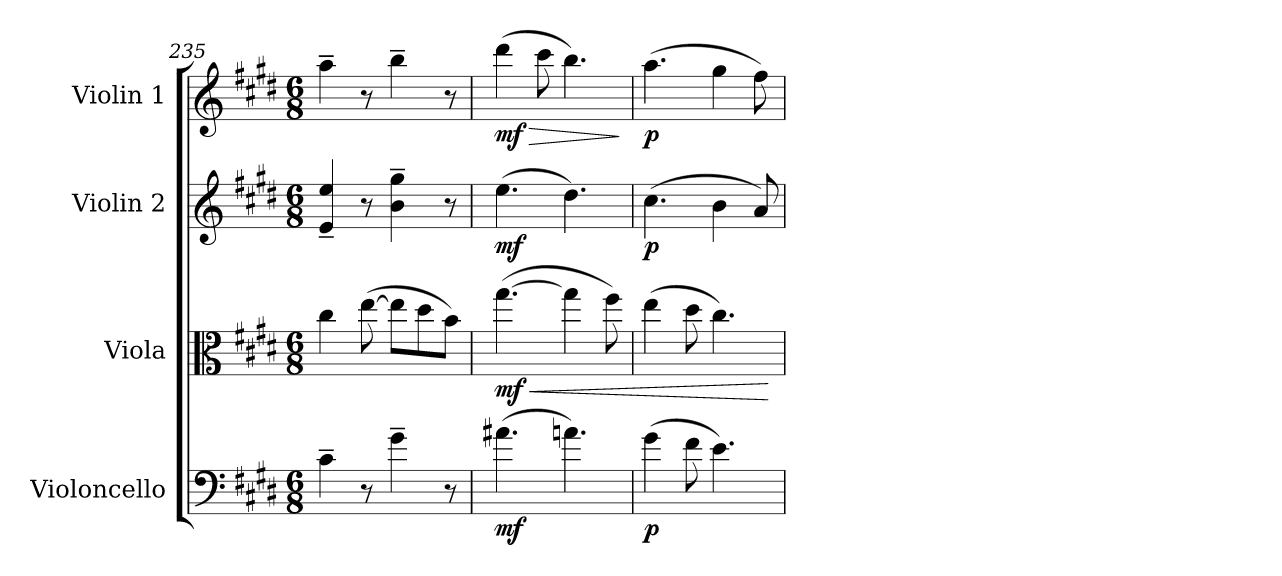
**kern	**dynam	**kern	**dynam	**kern	**dynam	**kern	**dynam
*part4	*part4	*part3	*part3	*part2	*part2	*part1	*part1
*staff4	*staff4	*staff3	*staff3	*staff2	*staff2	*staff1	*staff1
*I"Violoncello	*	*I"Viola	*	*I"Violin 2	*	*I"Violin 1	*
*I'Vc	*	*I'Vla	*	*I'Vln	*	*I'Vln	*
*clefF4	*	*clefC3	*	*clefG2	*	*clefG2	*
*k[f#c#g#d#]	*	*k[f#c#g#d#]	*	*k[f#c#g#d#]	*	*k[f#c#g#d#]	*
*M6/8	*	*M6/8	*	*M6/8	*	*M6/8	*
=235	=235	=235	=235	=235	=235	=235	=235
4c#~\	.	4cc#\	.	4e/~ 4ee/~	.	4aa~\	.
8r	.	([8ee\	.	8r	.	8r	.
4g#~\	.	8ee\L]	.	4b\~ 4gg#\~	.	4bb~\	.
.	.	8dd#\	.	.	.	.	.
8r	.	8b\J)	.	8r	.	8r	.
=236	=236	=236	=236	=236	=236	=236	=236
!	!LO:DY:b	!	!LO:HP:b	!	!	!	!LO:HP:b
!	!	!	!LO:DY:n=1:b	!	!LO:DY:b	!	!LO:DY:n=1:b
(4.a#X\	mf	([4.gg#\	< mf	(4.ee\	mf	(4ddd#\	> mf
.	.	.	.	.	.	8ccc#\	.
4.an\)	.	4gg#\]	.	4.dd#\)	.	4.bb\)	.
.	.	8ff#\)	.	.	.	.	.
.	.	.	.	.	.	.	]
=237	=237	=237	=237	=237	=237	=237	=237
!	!LO:DY:b	!	!	!	!LO:DY:b	!	!LO:DY:b
(4g#\	p	(4ee\	.	(4.cc#\	p	(4.aa\	p
8f#\	.	8dd#\	.	.	.	.	.
4.e\)	.	4.cc#\)	.	4b\	.	4gg#\	.
.	.	.	.	8a/)	.	8ff#\)	.
.	.	.	[	.	.	.	.
=	=	=	=	=	=	=	=
*-	*-	*-	*-	*-	*-	*-	*-
